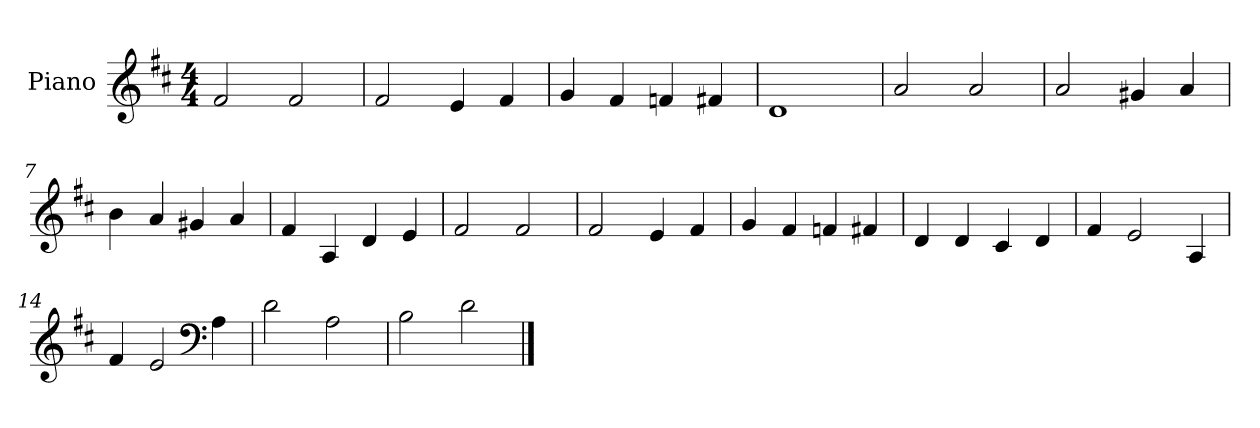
**kern
*part1
*staff1
*I"Piano
*I'Pno
*clefG2
*k[f#c#]
*M4/4
=1
2f#/
2f#/
=2
2f#/
4e/
4f#/
=3
4g/
4f#/
4fn/
4f#X/
=4
1d
=5
2a/
2a/
=6
2a/
4g#X/
4a/
=7
4b\
4a/
4g#X/
4a/
=8
4f#/
4A/
4d/
4e/
=9
2f#/
2f#/
=10
2f#/
4e/
4f#/
=11
4g/
4f#/
4fn/
4f#X/
=12
4d/
4d/
4c#/
4d/
=13
4f#/
2e/
4A/
=14
4f#/
2e/
*clefF4
4A\
=15
2d\
2A\
=16
2B\
2d\
==
*-
